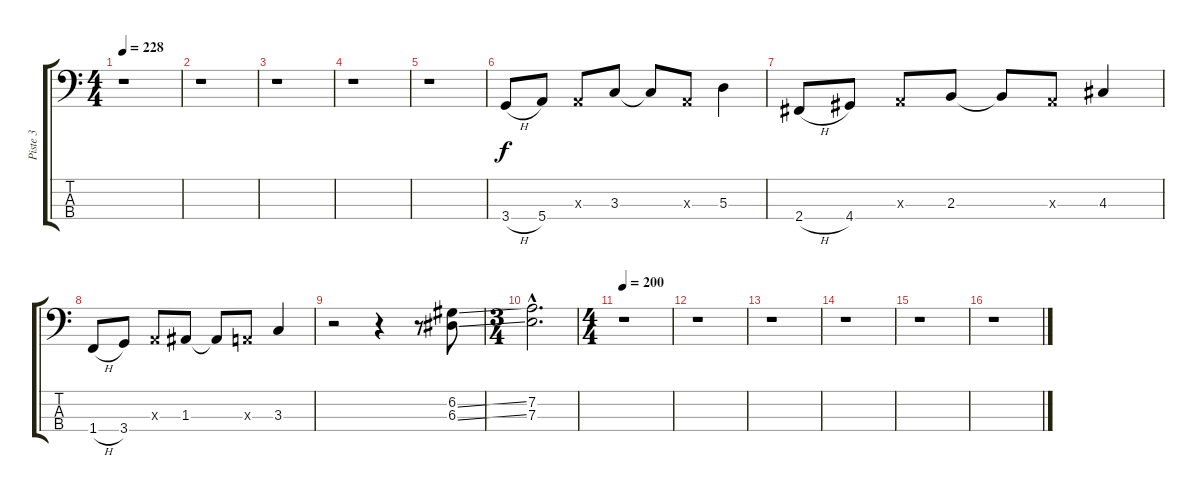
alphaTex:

\track ("Piste 3" "Piste 3") {instrument slapbass1}
\staff {score tabs}
\tuning (G2 D2 A1 E1) {hide}
\ts (4 4)
\tempo 228
\clef f4
\ks c
r.1{dy f} |
r.1 |
r.1 |
r.1 |
r.1 |
3.4{h}.8{instrument slapbass1} 5.4.8 0.3{x}.8 3.3.8 3.3{t}.8 0.3{x}.8 5.3.4 |
2.4{h}.8 4.4.8 0.3{x}.8 2.3.8 2.3{t}.8 0.3{x}.8 4.3.4 |
1.4{h}.8 3.4.8 0.3{x}.8 1.3.8 1.3{t}.8 0.3{x}.8 3.3.4 |
r.2 r.4 r.8 (6.2{ss} 6.3{ss}).8 |
\ts (3 4)
(7.2{hac} 7.3{hac}).2{d} |
\ts (4 4)
\tempo 200
r.1 |
r.1 |
r.1 |
r.1 |
r.1 |
r.1
